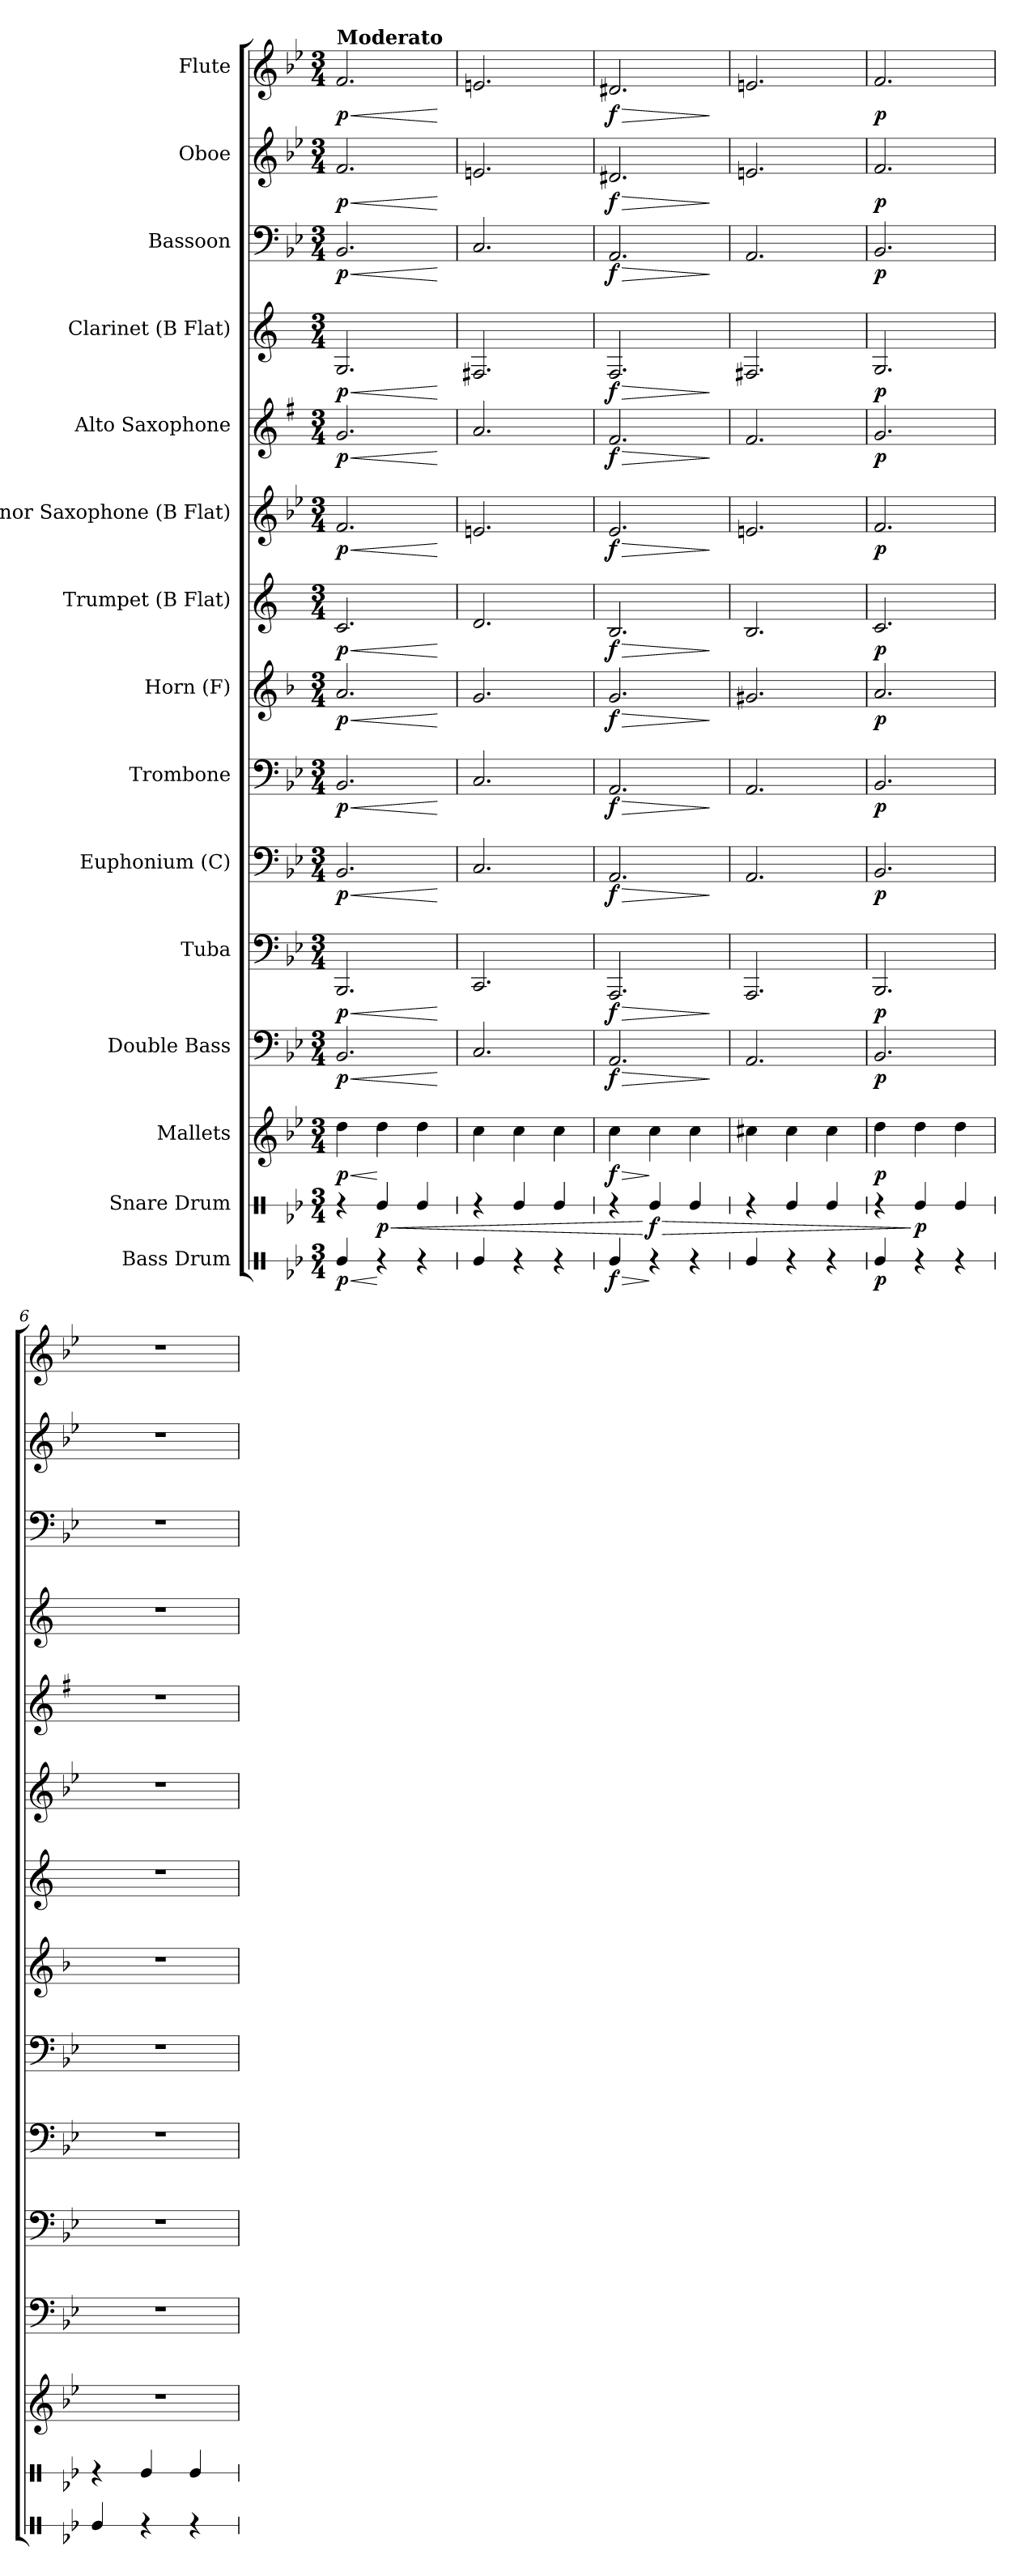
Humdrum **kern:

**kern	**dynam	**kern	**dynam	**kern	**dynam	**kern	**dynam	**kern	**dynam	**kern	**dynam	**kern	**dynam	**kern	**dynam	**kern	**dynam	**kern	**dynam	**kern	**dynam	**kern	**dynam	**kern	**dynam	**kern	**dynam	**kern	**dynam
*part15	*part15	*part14	*part14	*part13	*part13	*part12	*part12	*part11	*part11	*part10	*part10	*part9	*part9	*part8	*part8	*part7	*part7	*part6	*part6	*part5	*part5	*part4	*part4	*part3	*part3	*part2	*part2	*part1	*part1
*staff15	*staff15	*staff14	*staff14	*staff13	*staff13	*staff12	*staff12	*staff11	*staff11	*staff10	*staff10	*staff9	*staff9	*staff8	*staff8	*staff7	*staff7	*staff6	*staff6	*staff5	*staff5	*staff4	*staff4	*staff3	*staff3	*staff2	*staff2	*staff1	*staff1
*I"Bass Drum	*	*I"Snare Drum	*	*I"Mallets	*	*I"Double Bass	*	*I"Tuba	*	*I"Euphonium (C)	*	*I"Trombone	*	*I"Horn (F)	*	*I"Trumpet (B Flat)	*	*I"Tenor Saxophone (B Flat)	*	*I"Alto Saxophone	*	*I"Clarinet (B Flat)	*	*I"Bassoon	*	*I"Oboe	*	*I"Flute	*
*stria1	*	*stria1	*	*	*	*	*	*	*	*	*	*	*	*	*	*	*	*	*	*	*	*	*	*	*	*	*	*	*
*clefX	*	*clefX	*	*clefG2	*	*clefF4	*	*clefF4	*	*clefF4	*	*clefF4	*	*clefG2	*	*clefG2	*	*clefG2	*	*clefG2	*	*clefG2	*	*clefF4	*	*clefG2	*	*clefG2	*
*	*	*	*	*ITrd-14c-24	*	*ITrd7c12	*	*	*	*	*	*	*	*ITrd4c7	*	*ITrd1c2	*	*ITrd8c14	*	*ITrd5c9	*	*ITrd1c2	*	*	*	*	*	*	*
*k[b-e-]	*	*k[b-e-]	*	*k[b-e-]	*	*k[b-e-]	*	*k[b-e-]	*	*k[b-e-]	*	*k[b-e-]	*	*k[b-e-]	*	*k[b-e-]	*	*k[b-e-]	*	*k[b-e-]	*	*k[b-e-]	*	*k[b-e-]	*	*k[b-e-]	*	*k[b-e-]	*
*B-:	*	*B-:	*	*B-:	*	*B-:	*	*B-:	*	*B-:	*	*B-:	*	*B-:	*	*B-:	*	*B-:	*	*B-:	*	*B-:	*	*B-:	*	*B-:	*	*B-:	*
*M3/4	*	*M3/4	*	*M3/4	*	*M3/4	*	*M3/4	*	*M3/4	*	*M3/4	*	*M3/4	*	*M3/4	*	*M3/4	*	*M3/4	*	*M3/4	*	*M3/4	*	*M3/4	*	*M3/4	*
*MM96	*	*MM96	*	*MM96	*	*MM96	*	*MM96	*	*MM96	*	*MM96	*	*MM96	*	*MM96	*	*MM96	*	*MM96	*	*MM96	*	*MM96	*	*MM96	*	*MM96	*
=1	=1	=1	=1	=1	=1	=1	=1	=1	=1	=1	=1	=1	=1	=1	=1	=1	=1	=1	=1	=1	=1	=1	=1	=1	=1	=1	=1	=1	=1
!	!	!	!	!	!	!	!	!	!	!	!	!	!	!	!	!	!	!	!	!	!	!	!	!	!	!	!	!LO:TX:a:B:t=Moderato	!
!	!LO:HP:b	!	!	!	!LO:HP:b	!	!LO:HP:b	!	!LO:HP:b	!	!LO:HP:b	!	!LO:HP:b	!	!LO:HP:b	!	!LO:HP:b	!	!LO:HP:b	!	!LO:HP:b	!	!LO:HP:b	!	!LO:HP:b	!	!LO:HP:b	!	!LO:HP:b
!	!LO:DY:n=1:b	!	!	!	!LO:DY:n=1:b	!	!LO:DY:n=1:b	!	!LO:DY:n=1:b	!	!LO:DY:n=1:b	!	!LO:DY:n=1:b	!	!LO:DY:n=1:b	!	!LO:DY:n=1:b	!	!LO:DY:n=1:b	!	!LO:DY:n=1:b	!	!LO:DY:n=1:b	!	!LO:DY:n=1:b	!	!LO:DY:n=1:b	!	!LO:DY:n=1:b
4Re/	< p	4r	.	4dddd\	< p	2.BBB-/	< p	2.BBB-/	< p	2.BB-/	< p	2.BB-/	< p	2.d/	< p	2.B-/	< p	2.F/	< p	2.B-/	< p	2.F/	< p	2.BB-/	< p	2.f/	< p	2.f/	< p
!	!	!	!LO:HP:b	!	!	!	!	!	!	!	!	!	!	!	!	!	!	!	!	!	!	!	!	!	!	!	!	!	!
!	!	!	!LO:DY:n=1:b	!	!	!	!	!	!	!	!	!	!	!	!	!	!	!	!	!	!	!	!	!	!	!	!	!	!
4r	[	4Re/	< p	4dddd\	[	.	.	.	.	.	.	.	.	.	.	.	.	.	.	.	.	.	.	.	.	.	.	.	.
4r	.	4Re/	.	4dddd\	.	.	.	.	.	.	.	.	.	.	.	.	.	.	.	.	.	.	.	.	.	.	.	.	.
.	.	.	.	.	.	.	[	.	[	.	[	.	[	.	[	.	[	.	[	.	[	.	[	.	[	.	[	.	[
=2	=2	=2	=2	=2	=2	=2	=2	=2	=2	=2	=2	=2	=2	=2	=2	=2	=2	=2	=2	=2	=2	=2	=2	=2	=2	=2	=2	=2	=2
4Re/	.	4r	.	4cccc\	.	2.CC/	.	2.CC/	.	2.C/	.	2.C/	.	2.c/	.	2.c/	.	2.En/	.	2.c/	.	2.En/	.	2.C/	.	2.en/	.	2.en/	.
4r	.	4Re/	.	4cccc\	.	.	.	.	.	.	.	.	.	.	.	.	.	.	.	.	.	.	.	.	.	.	.	.	.
4r	.	4Re/	.	4cccc\	.	.	.	.	.	.	.	.	.	.	.	.	.	.	.	.	.	.	.	.	.	.	.	.	.
=3	=3	=3	=3	=3	=3	=3	=3	=3	=3	=3	=3	=3	=3	=3	=3	=3	=3	=3	=3	=3	=3	=3	=3	=3	=3	=3	=3	=3	=3
!	!LO:HP:b	!	!	!	!LO:HP:b	!	!LO:HP:b	!	!LO:HP:b	!	!LO:HP:b	!	!LO:HP:b	!	!LO:HP:b	!	!LO:HP:b	!	!LO:HP:b	!	!LO:HP:b	!	!LO:HP:b	!	!LO:HP:b	!	!LO:HP:b	!	!LO:HP:b
!	!LO:DY:n=1:b	!	!	!	!LO:DY:n=1:b	!	!LO:DY:n=1:b	!	!LO:DY:n=1:b	!	!LO:DY:n=1:b	!	!LO:DY:n=1:b	!	!LO:DY:n=1:b	!	!LO:DY:n=1:b	!	!LO:DY:n=1:b	!	!LO:DY:n=1:b	!	!LO:DY:n=1:b	!	!LO:DY:n=1:b	!	!LO:DY:n=1:b	!	!LO:DY:n=1:b
4Re/	> f	4r	.	4cccc\	> f	2.AAA/	> f	2.AAA/	> f	2.AA/	> f	2.AA/	> f	2.c/	> f	2.A/	> f	2.E-i/	> f	2.A/	> f	2.E-i/	> f	2.AA/	> f	2.d#X/	> f	2.d#X/	> f
!	!	!	!LO:HP:n=1:b	!	!	!	!	!	!	!	!	!	!	!	!	!	!	!	!	!	!	!	!	!	!	!	!	!	!
!	!	!	!LO:DY:n=1:b	!	!	!	!	!	!	!	!	!	!	!	!	!	!	!	!	!	!	!	!	!	!	!	!	!	!
4r	]	4Re/	[ > f	4cccc\	]	.	.	.	.	.	.	.	.	.	.	.	.	.	.	.	.	.	.	.	.	.	.	.	.
4r	.	4Re/	.	4cccc\	.	.	.	.	.	.	.	.	.	.	.	.	.	.	.	.	.	.	.	.	.	.	.	.	.
.	.	.	.	.	.	.	]	.	]	.	]	.	]	.	]	.	]	.	]	.	]	.	]	.	]	.	]	.	]
=4	=4	=4	=4	=4	=4	=4	=4	=4	=4	=4	=4	=4	=4	=4	=4	=4	=4	=4	=4	=4	=4	=4	=4	=4	=4	=4	=4	=4	=4
4Re/	.	4r	.	4cccc#X\	.	2.AAA/	.	2.AAA/	.	2.AA/	.	2.AA/	.	2.c#X/	.	2.A/	.	2.En/	.	2.A/	.	2.En/	.	2.AA/	.	2.en/	.	2.en/	.
4r	.	4Re/	.	4cccc#\	.	.	.	.	.	.	.	.	.	.	.	.	.	.	.	.	.	.	.	.	.	.	.	.	.
4r	.	4Re/	.	4cccc#\	.	.	.	.	.	.	.	.	.	.	.	.	.	.	.	.	.	.	.	.	.	.	.	.	.
=5	=5	=5	=5	=5	=5	=5	=5	=5	=5	=5	=5	=5	=5	=5	=5	=5	=5	=5	=5	=5	=5	=5	=5	=5	=5	=5	=5	=5	=5
!	!LO:DY:b	!	!	!	!LO:DY:b	!	!LO:DY:b	!	!LO:DY:b	!	!LO:DY:b	!	!LO:DY:b	!	!LO:DY:b	!	!LO:DY:b	!	!LO:DY:b	!	!LO:DY:b	!	!LO:DY:b	!	!LO:DY:b	!	!LO:DY:b	!	!LO:DY:b
4Re/	p	4r	.	4dddd\	p	2.BBB-/	p	2.BBB-/	p	2.BB-/	p	2.BB-/	p	2.d/	p	2.B-/	p	2.F/	p	2.B-/	p	2.F/	p	2.BB-/	p	2.f/	p	2.f/	p
!	!	!	!LO:DY:n=1:b	!	!	!	!	!	!	!	!	!	!	!	!	!	!	!	!	!	!	!	!	!	!	!	!	!	!
4r	.	4Re/	] p	4dddd\	.	.	.	.	.	.	.	.	.	.	.	.	.	.	.	.	.	.	.	.	.	.	.	.	.
4r	.	4Re/	.	4dddd\	.	.	.	.	.	.	.	.	.	.	.	.	.	.	.	.	.	.	.	.	.	.	.	.	.
=6	=6	=6	=6	=6	=6	=6	=6	=6	=6	=6	=6	=6	=6	=6	=6	=6	=6	=6	=6	=6	=6	=6	=6	=6	=6	=6	=6	=6	=6
!	!	!	!	!LO:N:vis=1	!	!LO:N:vis=1	!	!LO:N:vis=1	!	!LO:N:vis=1	!	!LO:N:vis=1	!	!LO:N:vis=1	!	!LO:N:vis=1	!	!LO:N:vis=1	!	!LO:N:vis=1	!	!LO:N:vis=1	!	!LO:N:vis=1	!	!LO:N:vis=1	!	!LO:N:vis=1	!
4Re/	.	4r	.	2.r	.	2.r	.	2.r	.	2.r	.	2.r	.	2.r	.	2.r	.	2.r	.	2.r	.	2.r	.	2.r	.	2.r	.	2.r	.
4r	.	4Re/	.	.	.	.	.	.	.	.	.	.	.	.	.	.	.	.	.	.	.	.	.	.	.	.	.	.	.
4r	.	4Re/	.	.	.	.	.	.	.	.	.	.	.	.	.	.	.	.	.	.	.	.	.	.	.	.	.	.	.
=	=	=	=	=	=	=	=	=	=	=	=	=	=	=	=	=	=	=	=	=	=	=	=	=	=	=	=	=	=
*-	*-	*-	*-	*-	*-	*-	*-	*-	*-	*-	*-	*-	*-	*-	*-	*-	*-	*-	*-	*-	*-	*-	*-	*-	*-	*-	*-	*-	*-
